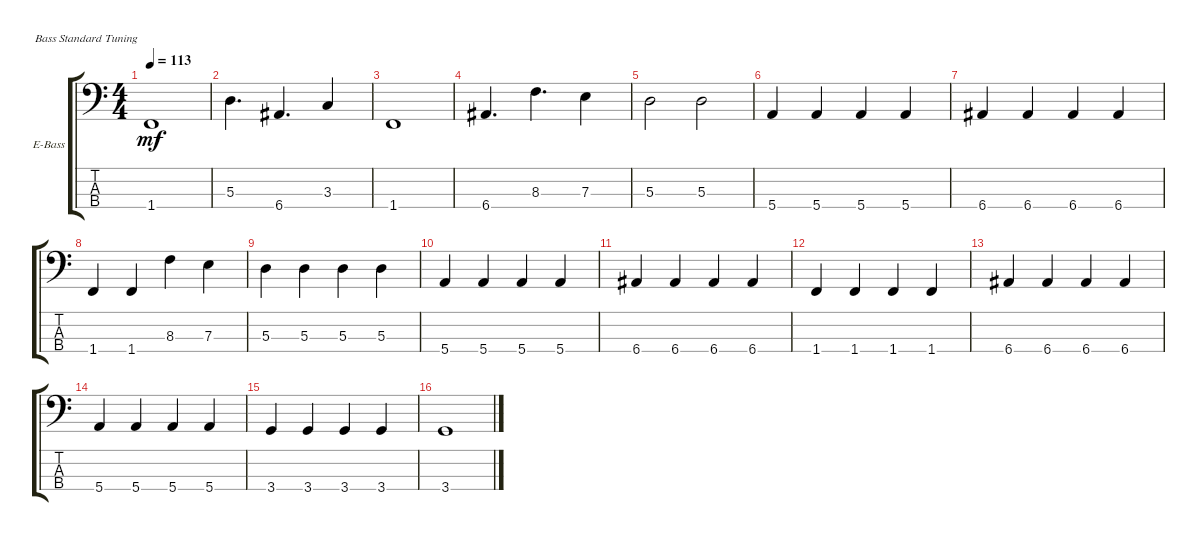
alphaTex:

\defaultSystemsLayout 4
\bracketExtendMode groupsimilarinstruments
\firstSystemTrackNameOrientation horizontal
\otherSystemsTrackNameOrientation horizontal
\track ("Electric Bass" "E-Bass") {instrument electricbassfinger}
\staff {score tabs}
\tuning (G2 D2 A1 E1)
\ts (4 4)
\tempo 113
\clef f4
\ks c
1.4.1{dy mf} |
5.3.4{d} 6.4.4{d} 3.3.4 |
1.4.1 |
6.4.4{d} 8.3.4{d} 7.3.4 |
5.3.2 5.3.2 |
5.4.4 5.4.4 5.4.4 5.4.4 |
6.4.4 6.4.4 6.4.4 6.4.4 |
1.4.4 1.4.4 8.3.4 7.3.4 |
5.3.4 5.3.4 5.3.4 5.3.4 |
5.4.4 5.4.4 5.4.4 5.4.4 |
6.4.4 6.4.4 6.4.4 6.4.4 |
1.4.4 1.4.4 1.4.4 1.4.4 |
6.4.4 6.4.4 6.4.4 6.4.4 |
5.4.4 5.4.4 5.4.4 5.4.4 |
3.4.4 3.4.4 3.4.4 3.4.4 |
3.4.1
